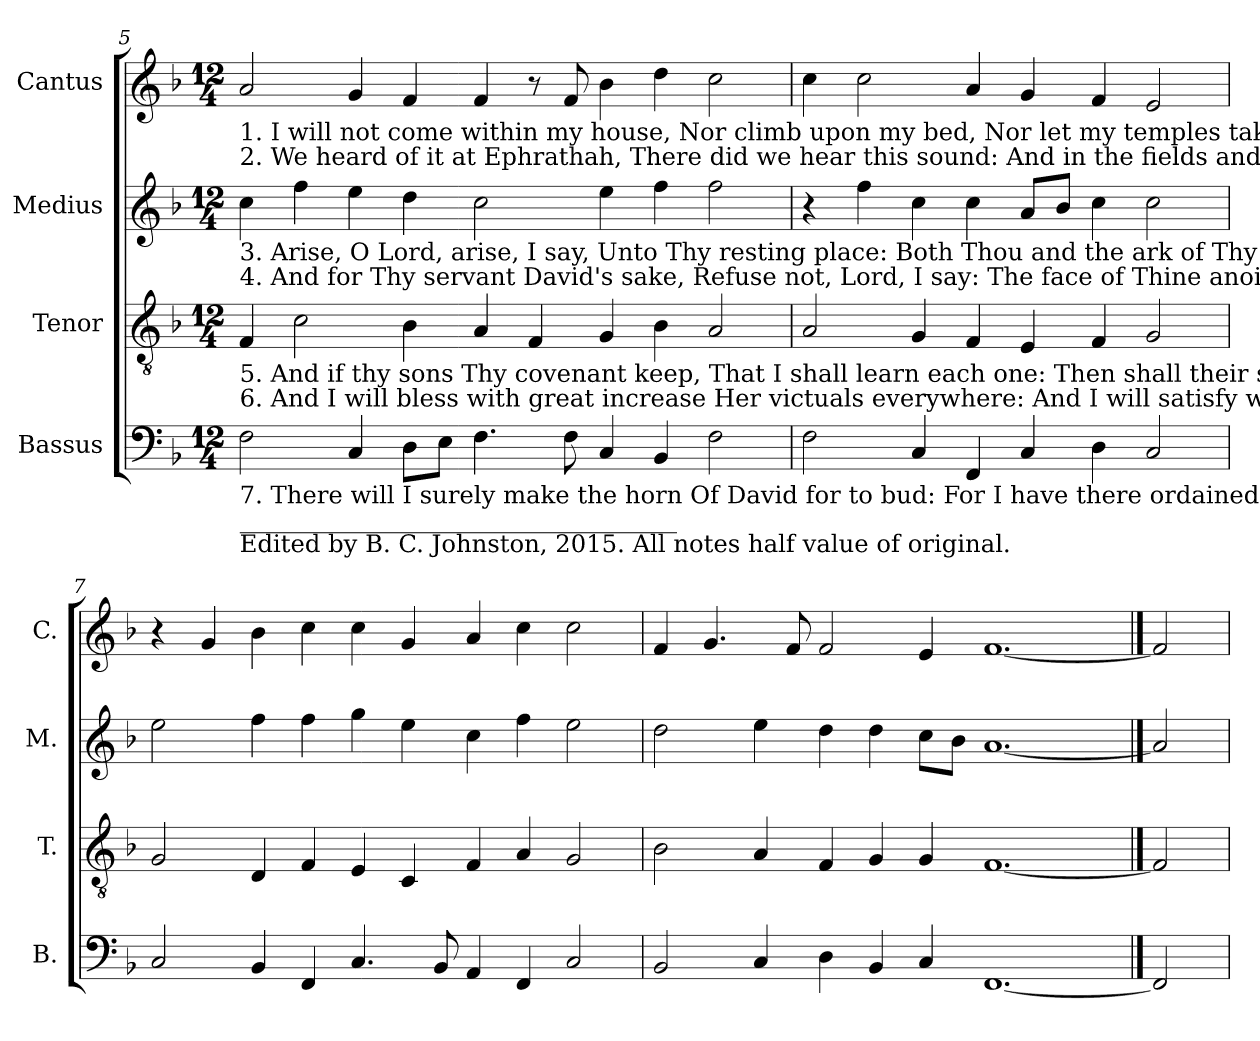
**kern	**kern	**kern	**kern
*part4	*part3	*part2	*part1
*staff4	*staff3	*staff2	*staff1
*I"Bassus	*I"Tenor	*I"Medius	*I"Cantus
*I'B.	*I'T.	*I'M.	*I'C.
*clefF4	*clefGv2	*clefG2	*clefG2
*k[b-]	*k[b-]	*k[b-]	*k[b-]
*M12/4	*M12/4	*M12/4	*M12/4
=5	=5	=5	=5
!	!	!	!LO:TX:b:t=1.  I will not come within my house,        Nor climb upon my bed,         Nor let my temples take their rest,   Nor  the  eyes  in my  head.
!	!	!	!LO:TX:b:t=2. We heard of it at Ephrathah,           There did we hear this sound&colon;  And in the fields and forests there,  These voices first we found.
!	!	!LO:TX:b:t=3. Arise,  O  Lord,   arise,             I say,         Unto Thy resting place&colon; Both Thou and the ark of Thy strength, The presence of Thy grace.	!
!	!	!LO:TX:b:t=4.  And for Thy servant David's sake,            Refuse not, Lord, I say&colon;     The face of Thine anointed, Lord,    Nor  turn   Thy   face   away.	!
!	!LO:TX:b:t=5. And if thy sons Thy covenant keep,      That I shall learn each one&colon;  Then shall their sons forever sit    Upon  thy     princely  throne.	!	!
!	!LO:TX:b:t=6.  And I will bless with great increase       Her victuals everywhere&colon;     And I will satisfy with bread         The   needy    that  be  there.	!	!
!LO:TX:b:t=7.  There will I surely make the horn       Of     David    for     to bud&colon;   For I have  there ordained for mine  A  lantern bright  and  good.	!	!	!
!LO:TX:b:t=____________________________________	!	!	!
!LO:TX:b:t=Edited  by B. C. Johnston, 2015.  All notes half value of original.	!	!	!
2F\	4F/	4cc\	2a/
.	2c\	4ff\	.
4C/	.	4ee\	4g/
8D\L	4B-\	4dd\	4f/
8E\J	.	.	.
4.F\	4A/	2cc\	4f/
.	4F/	.	8r
8F\	.	.	8f/
4C/	4G/	4ee\	4b-\
4BB-/	4B-\	4ff\	4dd\
2F\	2A/	2ff\	2cc\
=6	=6	=6	=6
2F\	2A/	4r	4cc\
.	.	4ff\	2cc\
4C/	4G/	4cc\	.
4FF/	4F/	4cc\	4a/
4C/	4E/	8a/L	4g/
.	.	8b-/J	.
4D\	4F/	4cc\	4f/
2C/	2G/	2cc\	2e/
=7	=7	=7	=7
2C/	2G/	2ee\	4r
.	.	.	4g/
4BB-/	4D/	4ff\	4b-\
4FF/	4F/	4ff\	4cc\
4.C/	4E/	4gg\	4cc\
.	4C/	4ee\	4g/
8BB-/	.	.	.
4AA/	4F/	4cc\	4a/
4FF/	4A/	4ff\	4cc\
2C/	2G/	2ee\	2cc\
=8	=8	=8	=8
2BB-/	2B-\	2dd\	4f/
.	.	.	4.g/
4C/	4A/	4ee\	.
.	.	.	8f/
4D\	4F/	4dd\	2f/
4BB-/	4G/	4dd\	.
4C/	4G/	8cc\L	4e/
.	.	8b-\J	.
[1.FF	[1.F	[1.a	[1.f
==9	==9	==9	==9
2FF]	2F]	2a]	2f]
=	=	=	=
*-	*-	*-	*-
